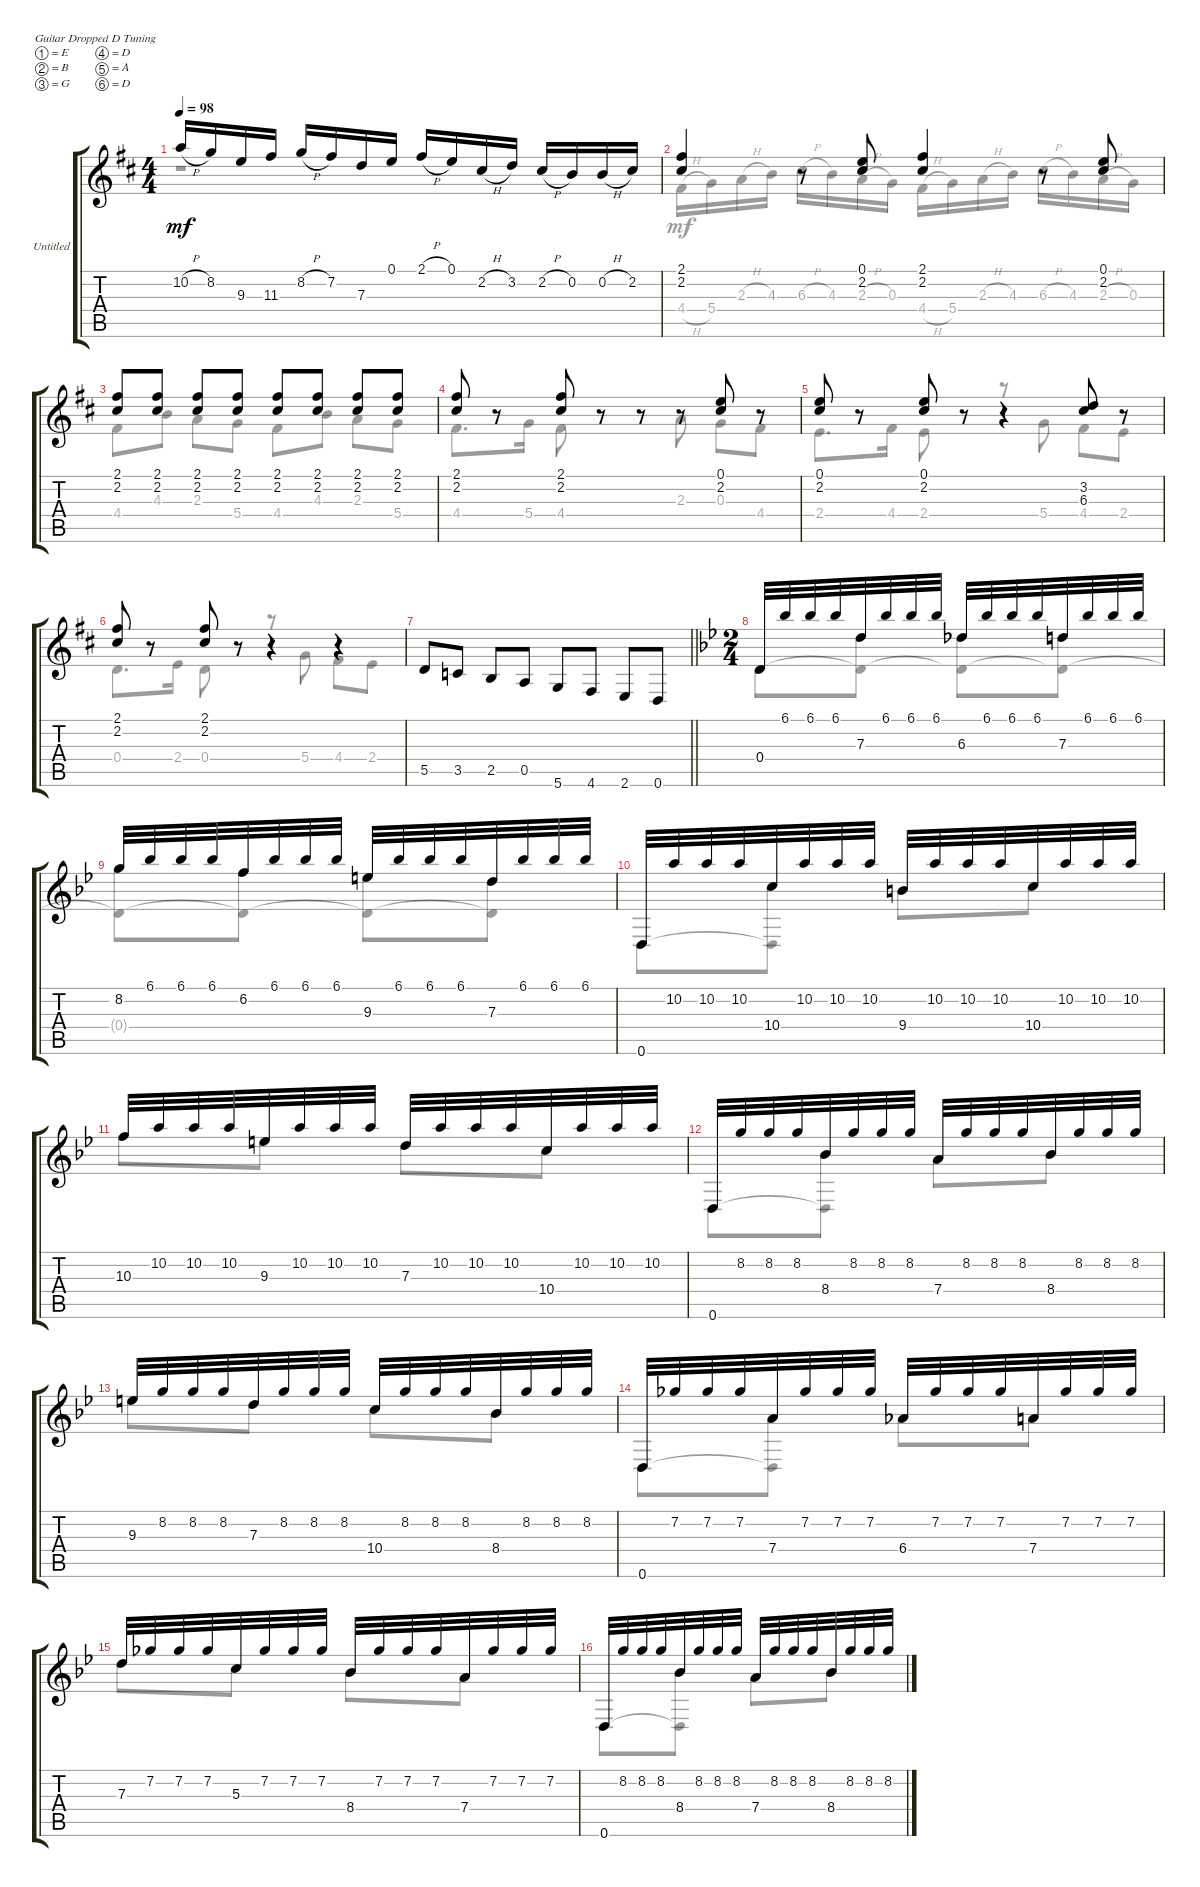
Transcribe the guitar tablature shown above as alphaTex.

\bracketExtendMode groupsimilarinstruments
\firstSystemTrackNameOrientation horizontal
\otherSystemsTrackNameOrientation horizontal
\track ("Untitled" "Untitled") {instrument acousticguitarnylon}
\staff {score tabs}
\tuning (E4 B3 G3 D3 A2 D2)
\voice
\ts (4 4)
\tempo 98
\clef g2
\ks d
10.2{h}.16{dy mf} 8.2.16 9.3.16 11.3.16 8.2{h}.16 7.2.16 7.3.16 0.1.16 2.1{h}.16 0.1.16 2.2{h}.16 3.2.16 2.2{h}.16 0.2.16 0.2{h}.16 2.2.16 |
(2.1 2.2).4 r.8 (0.1 2.2).8 (2.1 2.2).4 r.8 (0.1 2.2).8 |
(2.1 2.2).8 (2.1 2.2).8 (2.1 2.2).8 (2.1 2.2).8 (2.1 2.2).8 (2.1 2.2).8 (2.1 2.2).8 (2.1 2.2).8 |
(2.1 2.2).8 r.8 (2.1 2.2).8 r.8 r.8 r.8 (0.1 2.2).8 r.8 |
(0.1 2.2).8 r.8 (0.1 2.2).8 r.8 r.4 (3.2 6.3).8 r.8 |
(2.1 2.2).8 r.8 (2.1 2.2).8 r.8 r.4 r.4 |
\barLineRight lightlight
5.5.8 3.5.8 2.5.8 0.5.8 5.6.8 4.6.8 2.6.8 0.6.8 |
\ts (2 4)
\ks gminor
0.4.32 6.1.32 6.1.32 6.1.32 7.3.32 6.1.32 6.1.32 6.1.32 6.3.32 6.1.32 6.1.32 6.1.32 7.3.32 6.1.32 6.1.32 6.1.32 |
8.2.32 6.1.32 6.1.32 6.1.32 6.2.32 6.1.32 6.1.32 6.1.32 9.3.32 6.1.32 6.1.32 6.1.32 7.3.32 6.1.32 6.1.32 6.1.32 |
0.6.32 10.2.32 10.2.32 10.2.32 10.4.32 10.2.32 10.2.32 10.2.32 9.4.32 10.2.32 10.2.32 10.2.32 10.4.32 10.2.32 10.2.32 10.2.32 |
10.3.32 10.2.32 10.2.32 10.2.32 9.3.32 10.2.32 10.2.32 10.2.32 7.3.32 10.2.32 10.2.32 10.2.32 10.4.32 10.2.32 10.2.32 10.2.32 |
0.6.32 8.2.32 8.2.32 8.2.32 8.4.32 8.2.32 8.2.32 8.2.32 7.4.32 8.2.32 8.2.32 8.2.32 8.4.32 8.2.32 8.2.32 8.2.32 |
9.3.32 8.2.32 8.2.32 8.2.32 7.3.32 8.2.32 8.2.32 8.2.32 10.4.32 8.2.32 8.2.32 8.2.32 8.4.32 8.2.32 8.2.32 8.2.32 |
0.6.32 7.2.32 7.2.32 7.2.32 7.4.32 7.2.32 7.2.32 7.2.32 6.4.32 7.2.32 7.2.32 7.2.32 7.4.32 7.2.32 7.2.32 7.2.32 |
7.3.32 7.2.32 7.2.32 7.2.32 5.3.32 7.2.32 7.2.32 7.2.32 8.4.32 7.2.32 7.2.32 7.2.32 7.4.32 7.2.32 7.2.32 7.2.32 |
0.6.32 8.2.32 8.2.32 8.2.32 8.4.32 8.2.32 8.2.32 8.2.32 7.4.32 8.2.32 8.2.32 8.2.32 8.4.32 8.2.32 8.2.32 8.2.32
\voice
\clef g2
\ottava regular
\simile none
\ks d
r.1{dy mf} |
4.4{h}.16 5.4.16 2.3{h}.16 4.3.16 6.3{h}.16 4.3.16 2.3{h}.16 0.3.16 4.4{h}.16 5.4.16 2.3{h}.16 4.3.16 6.3{h}.16 4.3.16 2.3{h}.16 0.3.16 |
4.4.8 4.3.8 2.3.8 5.4.8 4.4.8 4.3.8 2.3.8 5.4.8 |
4.4.8{d} 5.4.16 4.4.8 r.8 r.8 2.3.8 0.3.8 4.4.8 |
2.4.8{d} 4.4.16 2.4.8 r.8 r.8 5.4.8 4.4.8 2.4.8 |
0.4.8{d} 2.4.16 0.4.8 r.8 r.8 5.4.8 4.4.8 2.4.8 |
\barLineRight lightlight
|
\ks gminor
0.4.8 (7.3 0.4{t}).8 (6.3 0.4{t}).8 (7.3 0.4{t}).8 |
(8.2 0.4{t}).8 (6.2 0.4{t}).8 (9.3 0.4{t}).8 (7.3 0.4{t}).8 |
0.6.8 (10.4 0.6{t}).8 9.4.8 10.4.8 |
10.3.8 9.3.8 7.3.8 10.4.8 |
0.6.8 (8.4 0.6{t}).8 7.4.8 8.4.8 |
9.3.8 7.3.8 10.4.8 8.4.8 |
0.6.8 (7.4 0.6{t}).8 6.4.8 7.4.8 |
7.3.8 5.3.8 8.4.8 7.4.8 |
0.6.8 (8.4 0.6{t}).8 7.4.8 8.4.8
